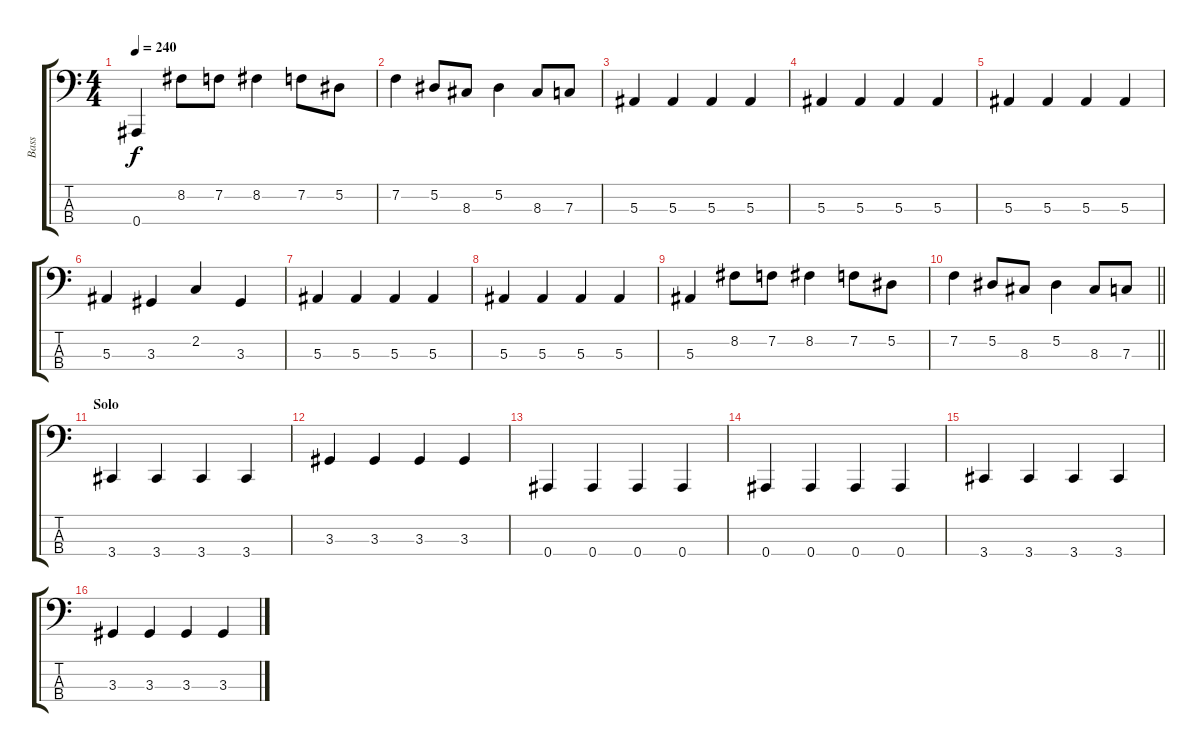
\track ("Bass" "Bass") {instrument electricbassfinger}
\staff {score tabs}
\tuning (Eb2 Bb1 F1 Bb0) {hide}
\ts (4 4)
\tempo 240
\clef f4
\ks c
0.4.4{dy f} 8.2.8 7.2.8 8.2.4 7.2.8 5.2.8 |
7.2.4 5.2.8 8.3.8 5.2.4 8.3.8 7.3.8 |
5.3.4 5.3.4 5.3.4 5.3.4 |
5.3.4 5.3.4 5.3.4 5.3.4 |
5.3.4 5.3.4 5.3.4 5.3.4 |
5.3.4 3.3.4 2.2.4 3.3.4 |
5.3.4 5.3.4 5.3.4 5.3.4 |
5.3.4 5.3.4 5.3.4 5.3.4 |
5.3.4 8.2.8 7.2.8 8.2.4 7.2.8 5.2.8 |
\barLineRight lightlight
7.2.4 5.2.8 8.3.8 5.2.4 8.3.8 7.3.8 |
\section ("" "Solo")
3.4.4 3.4.4 3.4.4 3.4.4 |
3.3.4 3.3.4 3.3.4 3.3.4 |
0.4.4 0.4.4 0.4.4 0.4.4 |
0.4.4 0.4.4 0.4.4 0.4.4 |
3.4.4 3.4.4 3.4.4 3.4.4 |
3.3.4 3.3.4 3.3.4 3.3.4
